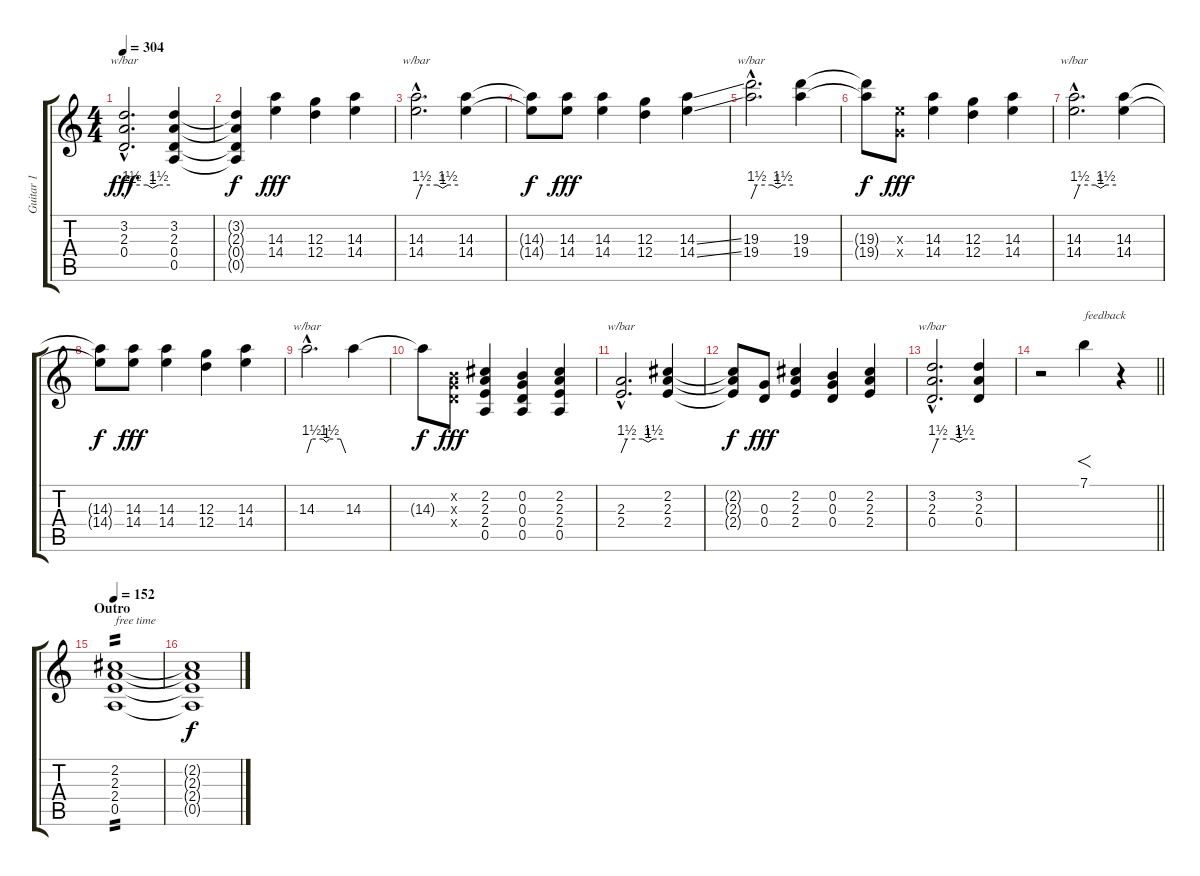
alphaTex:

\track ("Guitar 1" "Guitar 1") {instrument distortionguitar}
\staff {score tabs}
\tuning (E4 B3 G3 D3 A2 E2) {hide}
\ts (4 4)
\tempo 304
\clef g2
\ks c
(3.2{hac} 2.3{hac} 0.4{hac}).2{d tbe (custom default 0 0 10 6 30 6 37 4 45 6 60 6) dy fff} (3.2 2.3 0.4 0.5).4 |
(3.2{t} 2.3{t} 0.4{t} 0.5{t}).4{dy f} (14.3 14.4).4{dy fff} (12.3 12.4).4 (14.3 14.4).4 |
(14.3{hac} 14.4{hac}).2{d tbe (custom default 0 0 8 6 30 6 38 4 45 6 60 6)} (14.3 14.4).4 |
(14.3{t} 14.4{t}).8{dy f} (14.3 14.4).8{dy fff} (14.3 14.4).4 (12.3 12.4).4 (14.3{ss} 14.4{ss}).4 |
(19.3{hac} 19.4{hac}).2{d tbe (custom default 0 0 8 6 30 6 38 4 45 6 60 6)} (19.3 19.4).4 |
(19.3{t} 19.4{t}).8{dy f} (0.3{x} 14.4{x}).8{dy fff instrument overdrivenguitar} (14.3 14.4).4{instrument distortionguitar} (12.3 12.4).4 (14.3 14.4).4 |
(14.3{hac} 14.4{hac}).2{d tbe (custom default 0 0 8 6 30 6 38 4 45 6 60 6)} (14.3 14.4).4 |
(14.3{t} 14.4{t}).8{dy f} (14.3 14.4).8{dy fff} (14.3 14.4).4 (12.3 12.4).4 (14.3 14.4).4 |
14.3{hac}.2{d tbe (custom default 0 0 7 6 25 6 30 4 35 6 52 6 60 0)} 14.3.4 |
14.3{t}.8{dy f} (0.2{x} 0.3{x} 0.4{x}).8{dy fff instrument overdrivenguitar} (2.2 2.3 2.4 0.5).4{instrument distortionguitar} (0.2 0.3 0.4 0.5).4 (2.2 2.3 2.4 0.5).4 |
(2.3{hac} 2.4{hac}).2{d tbe (custom default 0 0 8 6 30 6 38 4 45 6 60 6)} (2.2 2.3 2.4).4 |
(2.2{t} 2.3{t} 2.4{t}).8{dy f} (0.3 0.4).8{dy fff} (2.2 2.3 2.4).4 (0.2 0.3 0.4).4 (2.2 2.3 2.4).4 |
(3.2{hac} 2.3{hac} 0.4{hac}).2{d tbe (custom default 0 0 8 6 30 6 38 4 45 6 60 6)} (3.2 2.3 0.4).4 |
\barLineRight lightlight
r.2 7.1.4{f txt "feedback"} r.4 |
\section ("" "Outro")
\tempo 152
(2.2 2.3 2.4 0.5).1{txt "free time" tp 2} |
(2.2{t} 2.3{t} 2.4{t} 0.5{t}).1{dy f}
